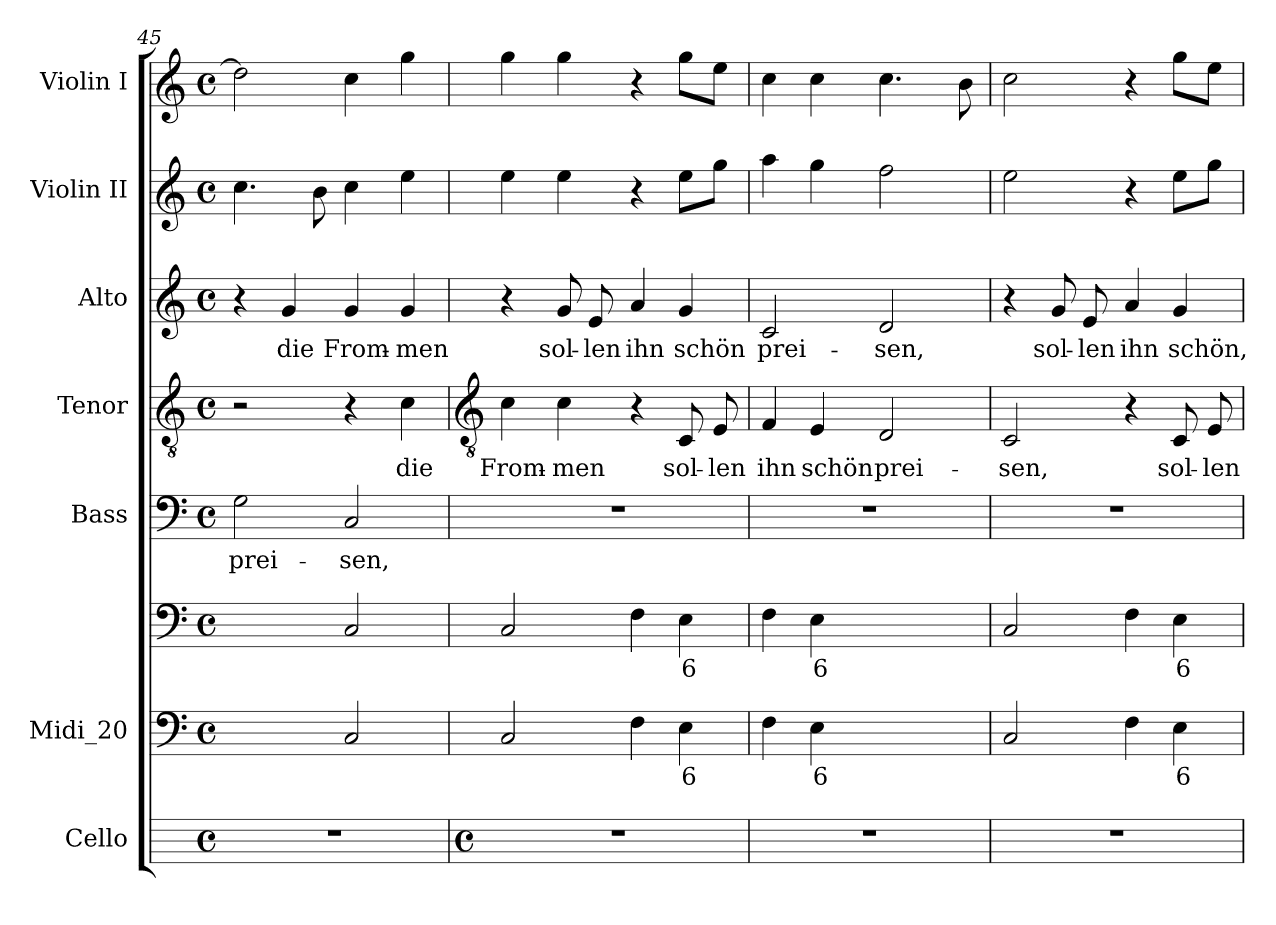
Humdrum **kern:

**kern	**kern	**text	**kern	**text	**kern	**text	**kern	**text	**kern	**text	**kern	**kern
*part7	*part6	*part6	*part6	*part6	*part5	*part5	*part4	*part4	*part3	*part3	*part2	*part1
*staff8	*staff7	*staff7	*staff6	*staff6	*staff5	*staff5	*staff4	*staff4	*staff3	*staff3	*staff2	*staff1
*I"Cello	*I"Midi_20	*	*	*	*I"Bass	*	*I"Tenor	*	*I"Alto	*	*I"Violin II	*I"Violin I
*	*	*	*	*	*I'B	*	*I'T	*	*I'A	*	*I'Vn II	*I'Vn I
*	*	*	*clefF4	*	*clefF4	*	*clefGv2	*	*clefG2	*	*clefG2	*clefG2
*	*k[]	*	*k[]	*	*k[]	*	*k[]	*	*k[]	*	*k[]	*k[]
*	*C:	*	*C:	*	*C:	*	*C:	*	*C:	*	*C:	*C:
*M4/4	*M4/4	*	*M4/4	*	*M4/4	*	*M4/4	*	*M4/4	*	*M4/4	*M4/4
*met(c)	*met(c)	*	*met(c)	*	*met(c)	*	*met(c)	*	*met(c)	*	*met(c)	*met(c)
=45	=45	=45	=45	=45	=45	=45	=45	=45	=45	=45	=45	=45
!	!	!LO:LY:b	!	!LO:LY:b	!	!LO:LY:b	!	!	!	!	!	!
1r	[4Gyy	4	[4Gyy	4	2G	prei-	2r	.	4r	.	4.cc	2dd]
!	!	!LO:LY:b	!	!LO:LY:b	!	!	!	!	!	!LO:LY:b	!	!
.	4Gyy]	3	4Gyy]	3	.	.	.	.	4g	die	.	.
.	.	.	.	.	.	.	.	.	.	.	8b	.
!	!	!	!	!	!	!LO:LY:b	!	!	!	!LO:LY:b	!	!
.	2C	.	2C	.	2C	-sen,	4r	.	4g	From-	4cc	4cc
!	!	!	!	!	!	!	!	!LO:LY:b	!	!LO:LY:b	!	!
.	.	.	.	.	.	.	4c	die	4g	-men	4ee	4gg
!!LO:LB:g=z
=46	=46	=46	=46	=46	=46	=46	=46	=46	=46	=46	=46	=46
*	*	*	*	*	*	*	*clefGv2	*	*	*	*	*
*M4/4	*	*	*	*	*	*	*	*	*	*	*	*
*met(c)	*	*	*	*	*	*	*	*	*	*	*	*
!	!	!	!	!	!	!	!	!LO:LY:b	!	!	!	!
1r	2C	.	2C	.	1r	.	4c	From-	4r	.	4ee	4gg
!	!	!	!	!	!	!	!	!LO:LY:b	!	!LO:LY:b	!	!
.	.	.	.	.	.	.	4c	-men	8g	sol-	4ee	4gg
!	!	!	!	!	!	!	!	!	!	!LO:LY:b	!	!
.	.	.	.	.	.	.	.	.	8e	-len	.	.
!	!	!	!	!	!	!	!	!	!	!LO:LY:b	!	!
.	4F	.	4F	.	.	.	4r	.	4a	ihn	4r	4r
!	!	!LO:LY:b	!	!LO:LY:b	!	!	!	!LO:LY:b	!	!LO:LY:b	!	!
.	4E	6	4E	6	.	.	8C	sol-	4g	schön	8eeL	8ggL
!	!	!	!	!	!	!	!	!LO:LY:b	!	!	!	!
.	.	.	.	.	.	.	8E	-len	.	.	8ggJ	8eeJ
=47	=47	=47	=47	=47	=47	=47	=47	=47	=47	=47	=47	=47
!	!	!	!	!	!	!	!	!LO:LY:b	!	!LO:LY:b	!	!
1r	4F	.	4F	.	1r	.	4F	ihn	2c	prei-	4aa	4cc
!	!	!LO:LY:b	!	!LO:LY:b	!	!	!	!LO:LY:b	!	!	!	!
.	4E	6	4E	6	.	.	4E	schön	.	.	4gg	4cc
!	!	!LO:LY:b	!	!LO:LY:b	!	!	!	!LO:LY:b	!	!LO:LY:b	!	!
.	[4Dyy	7	[4Dyy	7	.	.	2D	prei-	2d	-sen,	2ff	4.cc
!	!	!LO:LY:b	!	!LO:LY:b	!	!	!	!	!	!	!	!
.	4Dyy]	6	4Dyy]	6	.	.	.	.	.	.	.	.
.	.	.	.	.	.	.	.	.	.	.	.	8b
=48	=48	=48	=48	=48	=48	=48	=48	=48	=48	=48	=48	=48
!	!	!	!	!	!	!	!	!LO:LY:b	!	!	!	!
1r	2C	.	2C	.	1r	.	2C	-sen,	4r	.	2ee	2cc
!	!	!	!	!	!	!	!	!	!	!LO:LY:b	!	!
.	.	.	.	.	.	.	.	.	8g	sol-	.	.
!	!	!	!	!	!	!	!	!	!	!LO:LY:b	!	!
.	.	.	.	.	.	.	.	.	8e	-len	.	.
!	!	!	!	!	!	!	!	!	!	!LO:LY:b	!	!
.	4F	.	4F	.	.	.	4r	.	4a	ihn	4r	4r
!	!	!LO:LY:b	!	!LO:LY:b	!	!	!	!LO:LY:b	!	!LO:LY:b	!	!
.	4E	6	4E	6	.	.	8C	sol-	4g	schön,	8eeL	8ggL
!	!	!	!	!	!	!	!	!LO:LY:b	!	!	!	!
.	.	.	.	.	.	.	8E	-len	.	.	8ggJ	8eeJ
=	=	=	=	=	=	=	=	=	=	=	=	=
*-	*-	*-	*-	*-	*-	*-	*-	*-	*-	*-	*-	*-
